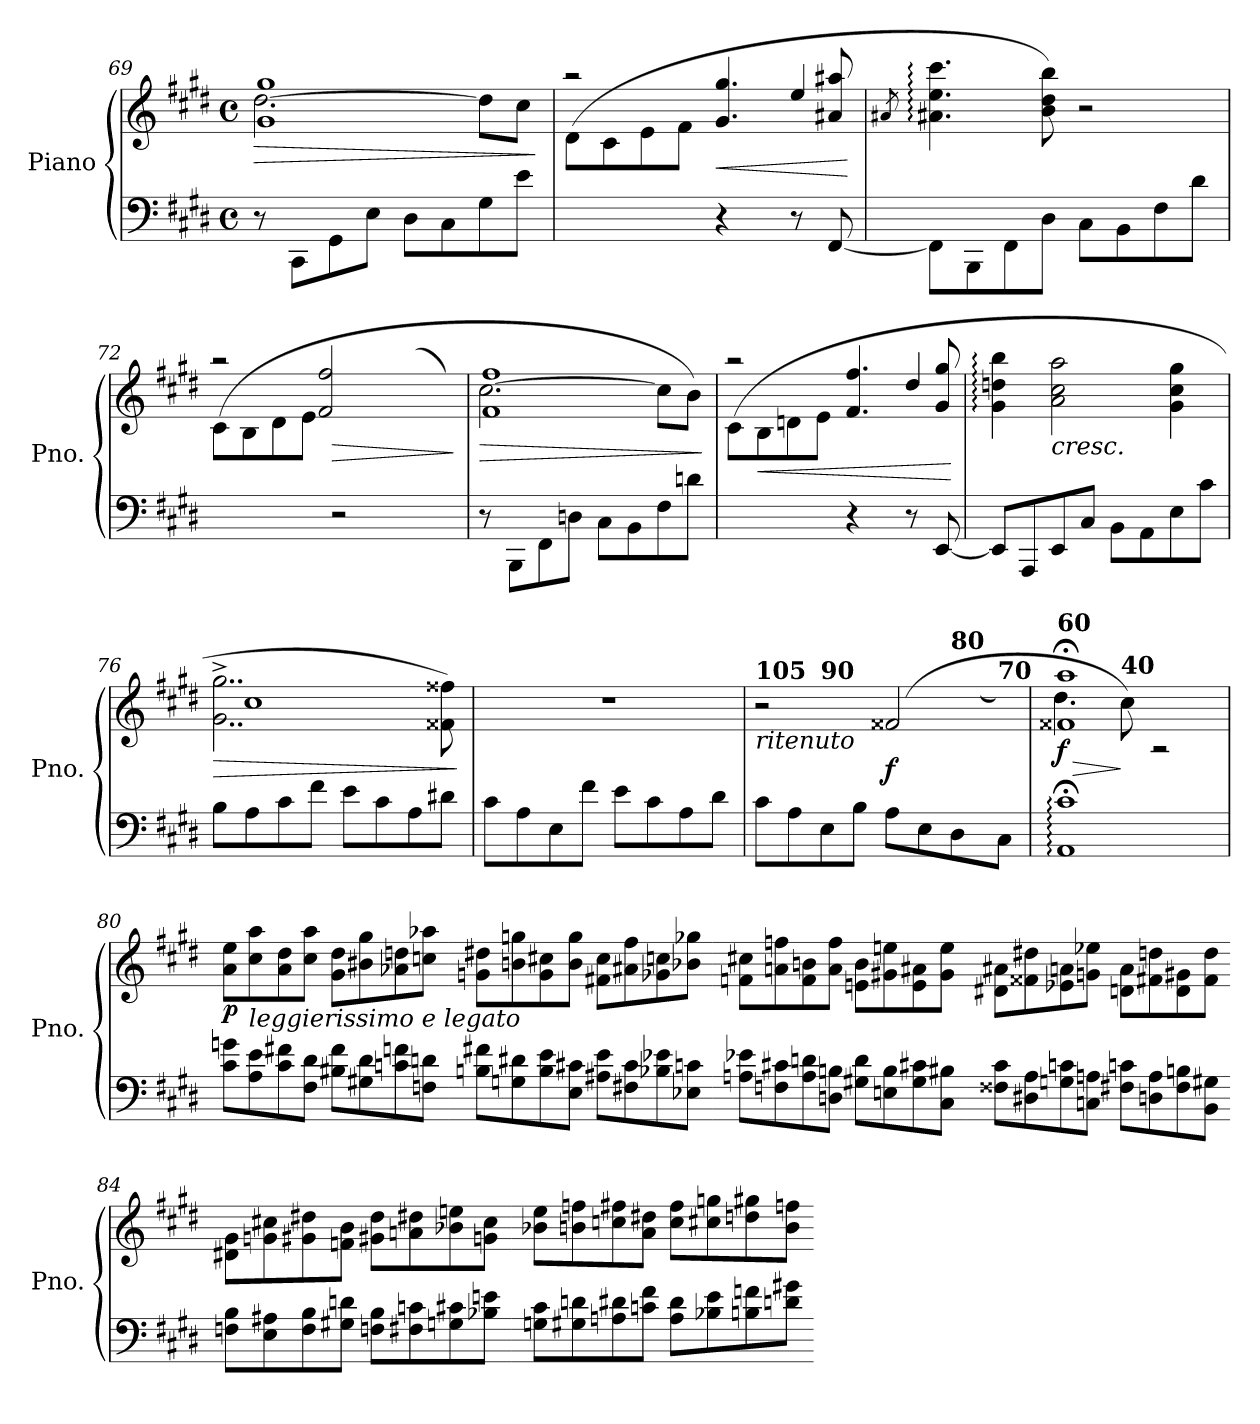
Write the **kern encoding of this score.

**kern	**kern	**dynam
*part1	*part1	*part1
*staff2	*staff1	*staff1/2
*I"Piano	*	*
*I'Pno.	*	*
*clefF4	*clefG2	*
*k[f#c#g#d#]	*k[f#c#g#d#]	*
*M4/4	*M4/4	*
*met(c)	*met(c)	*
=69	=69	=69
!	!	!LO:HP:b
*	*^	*
8r	[2.dd#\	1g# 1gg#	>
8CC#\L	.	.	.
8GG#\	.	.	.
8E\J	.	.	.
8D#\L	.	.	.
8C#\	.	.	.
8G#\	8dd#\L]	.	.
8e\J	8cc#\J	.	.
*	*v	*v	*
.	.	]
=70	=70	=70
*	*^	*
*	*	*^	*
4ryy	(>8d#\L	2raa	2ryy	.
.	8c#\	.	.	.
4ryy	8e\	.	.	.
.	8f#\J	.	.	.
!	!	!	!	!LO:HP:b
4r	8g#\Lyy	4.g#/ 4.gg#/	4ryy	<
.	8cc#\	.	.	.
8r	8ee\	.	4ee/	.
[8FF#/	8a#X\J	8a#/ 8aa#X/	.	.
*	*v	*v	*v	*
.	.	[
!!LO:LB:g=z
=71	=71	=71
.	8qa#X/	.
8FF#\L]	4.a#\: 4.ee\: 4.ccc#\:	.
8BBB\	.	.
8FF#\	.	.
8D#\J	8b\ 8dd#\ 8bb\)	.
8C#\L	2r	.
8BB\	.	.
8F#\	.	.
8d#\J	.	.
=72	=72	=72
*^	*^	*
2rEEyy	4ryy	(>8c#\L	2raa	.
.	.	8B\	.	.
.	4ryy	8d#\	.	.
.	.	8e\J	.	.
!	!	!	!	!LO:HP:b
2r	2rBByy	8f#\Lyy	2f#/ 2ff#/	>
.	.	8b\	.	.
.	.	8cc#\	.	.
.	.	(<8qee/	.	.
.	.	8ddn\J)	.	.
*v	*v	*	*	*
*	*v	*v	*
.	.	]
=73	=73	=73
!	!	!LO:HP:b
*	*^	*
8r	[2.cc#\	1f# 1ff#	>
8BBB\L	.	.	.
8FF#\	.	.	.
8Dn\J	.	.	.
8C#\L	.	.	.
8BB\	.	.	.
8F#\	8cc#\L]	.	.
8dn\J	8b\J)	.	.
*	*v	*v	*
.	.	]
=74	=74	=74
*	*^	*
*	*	*^	*
4ryy	(>8c#\L	2raa	2ryy	.
!	!	!	!	!LO:HP:b
.	8B\	.	.	<
4ryy	8dn\	.	.	.
.	8e\J	.	.	.
4r	8f#\Lyy	4.f#/ 4.ff#/	4ryy	.
.	8b\	.	.	.
8r	8ddn\	.	4dd/	.
[8EE/	8g#\J	8g#/ 8gg#/	.	.
*	*v	*v	*v	*
.	.	[
!!LO:PB:g=z
=75	=75	=75
8EE/L]	4g#\: 4ddn\: 4bb\:	.
8AAA/	.	.
!	!LO:TX:b:i:t=cresc.	!
8EE/	2a\ 2cc#\ 2aa\	.
8C#/J	.	.
8BB\L	.	.
8AA\	.	.
8E\	4g#\ 4cc#\ 4gg#\	.
8c#\J	.	.
=76	=76	=76
!	!	!LO:HP:b
*	*^	*
8B\L	2..g#\^ 2..gg#\^	1cc#	>
8A\	.	.	.
8c#\	.	.	.
8f#\J	.	.	.
8e\L	.	.	.
8c#\	.	.	.
8A\	.	.	.
8d#X\J	8f##X\ 8ff##X\)	.	.
*	*v	*v	*
.	.	]
=77	=77	=77
8c#\L	1r	.
8A\	.	.
8E\	.	.
8f#\J	.	.
8e\L	.	.
8c#\	.	.
8A\	.	.
8d#\J	.	.
=78	=78	=78
*	*^	*
!	!LO:TX:b:i:t=ritenuto	!	!
!	!LO:TX:a:B:t=105	!	!
*	*	*^	*
8c#\L	2r	2ryy	4ryy	.
8A\	.	.	.	.
!	!	!	!LO:TX:a:B:t=90	!
8E\	.	.	2.ryy	.
8B\J	.	.	.	.
!	!	!	!	!LO:DY:b
8A\L	2f##X/	(<8f##\Lyy	.	f
8E\	.	8cc#\	.	.
!	!	!LO:TX:a:B:t=80	!	!
8D#\	.	8dd#\	.	.
.	.	(<8qff#X/	.	.
!	!	!LO:TX:a:B:t=70	!	!
8C#\J	.	8ee\J)	.	.
=79	=79	=79	=79	=79
!	!LO:TX:a:B:t=60	!	!	!
!	!	!	!	!LO:HP:b
!	!	!	!	!LO:DY:n=1:b
*	*	*v	*v	*
1AA;: 1c#;:	1f##X;< 1aa;<	4.dd#\	> f
!	!	!LO:TX:a:B:t=40	!
.	.	8cc#\)	]
.	.	2r	.
!!LO:LB:g=z
=80	=80	=80	=80
!	!LO:TX:a:i:t=a piacere	!	!
!	!LO:TX:a:i:t=Cadenza	!	!
!	!LO:TX:a:B:t=Sostenuto	!	!
!	!	!	!LO:DY:b
*	*v	*v	*
8c#\ 8gn\L	8a\ 8ee\L	p
!	!LO:TX:b:i:t=leggierissimo e legato	!
8A\ 8e\	8cc#\ 8aa\	.
8c#\ 8f#X\	8a\ 8dd#\	.
8F#\ 8d#\J	8cc#\ 8aa\J	.
8B#X\ 8f#\L	8g#\ 8dd#\L	.
8G#X\ 8d#\	8b#X\ 8gg#\	.
8cn\ 8fn\	8a-X\ 8ddn\	.
8Fn\ 8dn\J	8ccn\ 8aa-X\J	.
=81-	=81-	=81-
8Bn\ 8f#\L	8gn\ 8dd#\L	.
8Gn\ 8d#\	8bn\ 8ggn\	.
8B\ 8e\	8g\ 8cc#X\	.
8E\ 8c#X\J	8b\ 8gg\J	.
8A#X\ 8e\L	8f#X\ 8cc#\L	.
8F#X\ 8c#\	8a#X\ 8ff#\	.
8B-X\ 8e-X\	8g-X\ 8ccn\	.
8E-X\ 8cn\J	8b-X\ 8gg-X\J	.
=82-	=82-	=82-
8An\ 8e-X\L	8fn\ 8cc#\L	.
8Fn\ 8c#\	8an\ 8ffn\	.
8A\ 8dn\	8f\ 8bn\	.
8Dn\ 8Bn\J	8a\ 8ff\J	.
8G#X\ 8d\L	8en\ 8b\L	.
8En\ 8B\	8g#X\ 8een\	.
8G#\ 8c#X\	8e\ 8a#X\	.
8C#\ 8B#X\J	8g#\ 8ee\J	.
=83-	=83-	=83-
8F##X\ 8c#\L	8d#X\ 8a#X\L	.
8D#X\ 8A\	8f##X\ 8dd#X\	.
8Gn\ 8cn\	8e-X\ 8an\	.
8Cn\ 8An\J	8gn\ 8ee-X\J	.
8F#X\ 8cn\L	8dn\ 8a\L	.
8Dn\ 8A\	8f#X\ 8ddn\	.
8F#\ 8B\	8d\ 8g#X\	.
8BB\ 8G#X\J	8f#\ 8dd\J	.
!!LO:LB:g=z
=84-	=84-	=84-
8Fn\ 8B\L	8d#\ 8g#\L	.
8E\ 8A#X\	8gn\ 8cc#X\	.
8F\ 8B\	8g#X\ 8dd#\	.
8G#X\ 8dn\J	8fn\ 8b\J	.
8Fn\ 8B\L	8g#X\ 8dd#\L	.
8F#X\ 8cn\	8an\ 8dd#X\	.
8Gn\ 8c#X\	8b-X\ 8een\	.
8B-X\ 8en\J	8gn\ 8cc#\J	.
=85-	=85-	=85-
8Gn\ 8c#\L	8b-X\ 8ee\L	.
8G#X\ 8dn\	8bn\ 8ffn\	.
8A\ 8d#X\	8ccn\ 8ff#X\	.
8cn\ 8f#\J	8a\ 8dd#X\J	.
8A\ 8d#\L	8cc\ 8ff#\L	.
8B-X\ 8e\	8cc#X\ 8ggn\	.
8Bn\ 8fn\	8ddn\ 8gg#X\	.
8dn\ 8g#X\J	8b\ 8ffn\J	.
=-	=-	=-
*-	*-	*-
